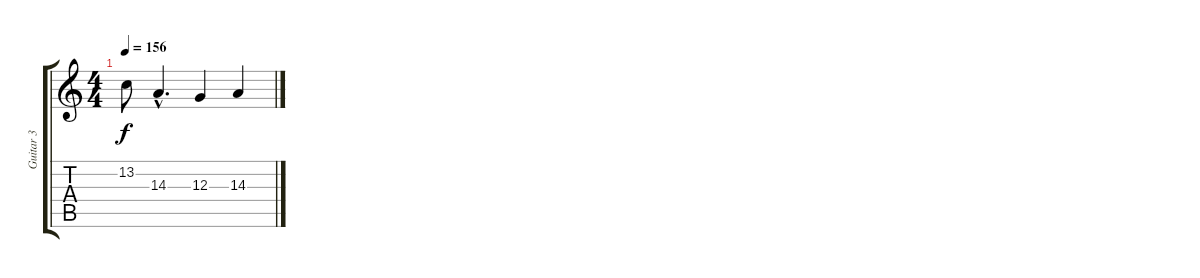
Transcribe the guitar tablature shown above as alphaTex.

\track ("Guitar 3" "Guitar 3") {instrument vibraphone}
\staff {score tabs}
\tuning (E4 B3 G3 D3 A2 E2) {hide}
\ts (4 4)
\tempo 156
\clef g2
\ks c
13.2{t}.8{dy f} 14.3{hac}.4{d} 12.3.4 14.3.4
